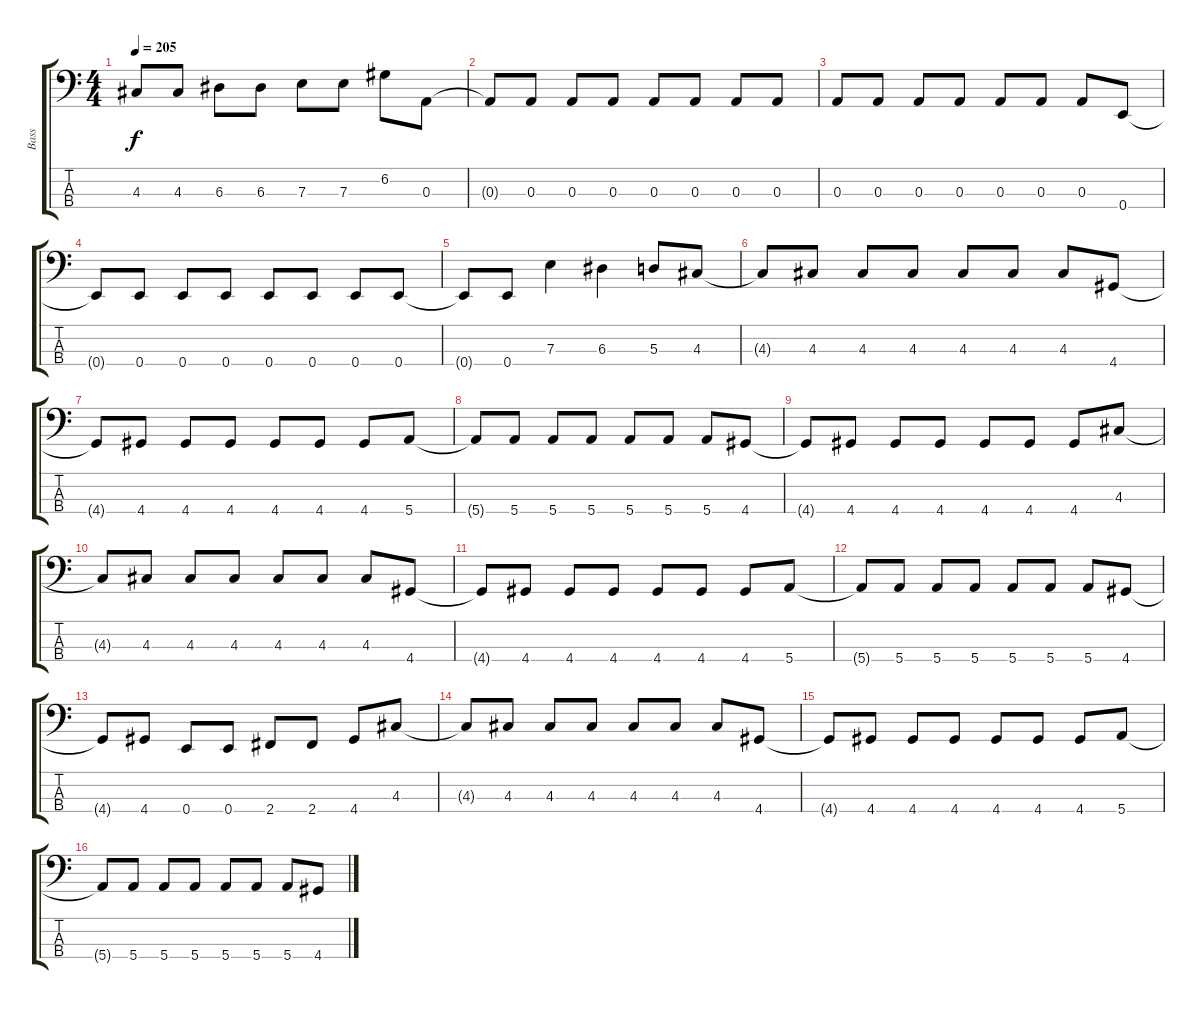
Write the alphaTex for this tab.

\track ("Bass" "Bass") {instrument electricbasspick}
\staff {score tabs}
\tuning (G2 D2 A1 E1) {hide}
\ts (4 4)
\tempo 205
\clef f4
\ks c
4.3.8{dy f} 4.3.8 6.3.8 6.3.8 7.3.8 7.3.8 6.2.8 0.3.8 |
0.3{t}.8 0.3.8 0.3.8 0.3.8 0.3.8 0.3.8 0.3.8 0.3.8 |
0.3.8 0.3.8 0.3.8 0.3.8 0.3.8 0.3.8 0.3.8 0.4.8 |
0.4{t}.8 0.4.8 0.4.8 0.4.8 0.4.8 0.4.8 0.4.8 0.4.8 |
0.4{t}.8 0.4.8 7.3.4 6.3.4 5.3.8 4.3.8 |
4.3{t}.8 4.3.8 4.3.8 4.3.8 4.3.8 4.3.8 4.3.8 4.4.8 |
4.4{t}.8 4.4.8 4.4.8 4.4.8 4.4.8 4.4.8 4.4.8 5.4.8 |
5.4{t}.8 5.4.8 5.4.8 5.4.8 5.4.8 5.4.8 5.4.8 4.4.8 |
4.4{t}.8 4.4.8 4.4.8 4.4.8 4.4.8 4.4.8 4.4.8 4.3.8 |
4.3{t}.8 4.3.8 4.3.8 4.3.8 4.3.8 4.3.8 4.3.8 4.4.8 |
4.4{t}.8 4.4.8 4.4.8 4.4.8 4.4.8 4.4.8 4.4.8 5.4.8 |
5.4{t}.8 5.4.8 5.4.8 5.4.8 5.4.8 5.4.8 5.4.8 4.4.8 |
4.4{t}.8 4.4.8 0.4.8 0.4.8 2.4.8 2.4.8 4.4.8 4.3.8 |
4.3{t}.8 4.3.8 4.3.8 4.3.8 4.3.8 4.3.8 4.3.8 4.4.8 |
4.4{t}.8 4.4.8 4.4.8 4.4.8 4.4.8 4.4.8 4.4.8 5.4.8 |
5.4{t}.8 5.4.8 5.4.8 5.4.8 5.4.8 5.4.8 5.4.8 4.4.8
